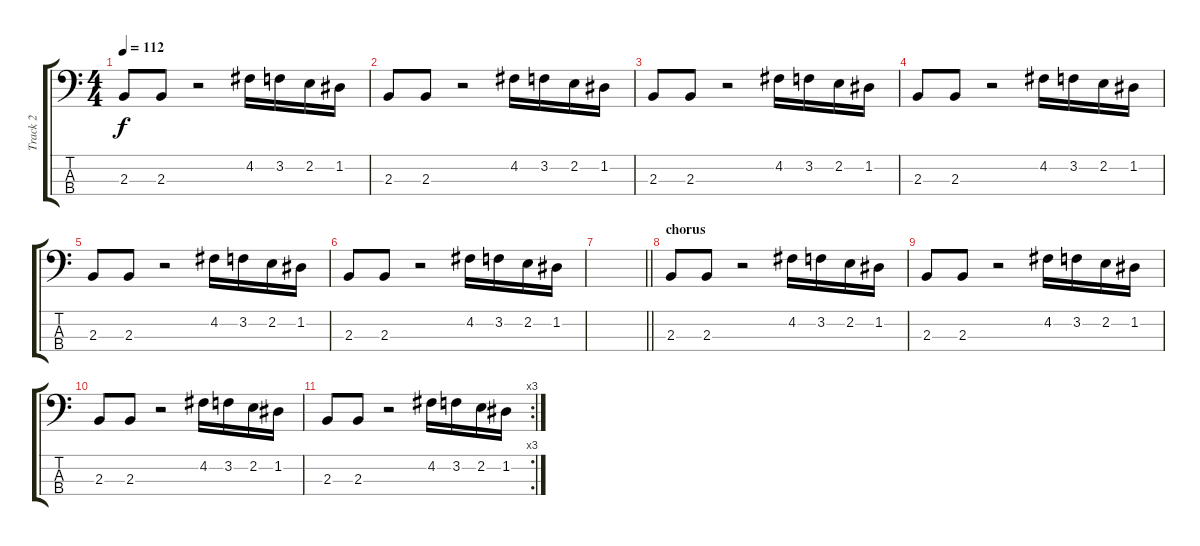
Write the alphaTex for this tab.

\track ("Track 2" "Track 2") {instrument electricbassfinger}
\staff {score tabs}
\tuning (G2 D2 A1 E1) {hide}
\ts (4 4)
\tempo 112
\clef f4
\ks c
2.3.8{dy f} 2.3.8 r.2 4.2.16 3.2.16 2.2.16 1.2.16 |
2.3.8 2.3.8 r.2 4.2.16 3.2.16 2.2.16 1.2.16 |
2.3.8 2.3.8 r.2 4.2.16 3.2.16 2.2.16 1.2.16 |
2.3.8 2.3.8 r.2 4.2.16 3.2.16 2.2.16 1.2.16 |
2.3.8 2.3.8 r.2 4.2.16 3.2.16 2.2.16 1.2.16 |
2.3.8 2.3.8 r.2 4.2.16 3.2.16 2.2.16 1.2.16 |
\barLineRight lightlight
|
\section ("" "chorus")
2.3.8 2.3.8 r.2 4.2.16 3.2.16 2.2.16 1.2.16 |
2.3.8 2.3.8 r.2 4.2.16 3.2.16 2.2.16 1.2.16 |
2.3.8 2.3.8 r.2 4.2.16 3.2.16 2.2.16 1.2.16 |
\rc 3
2.3.8 2.3.8 r.2 4.2.16 3.2.16 2.2.16 1.2.16
